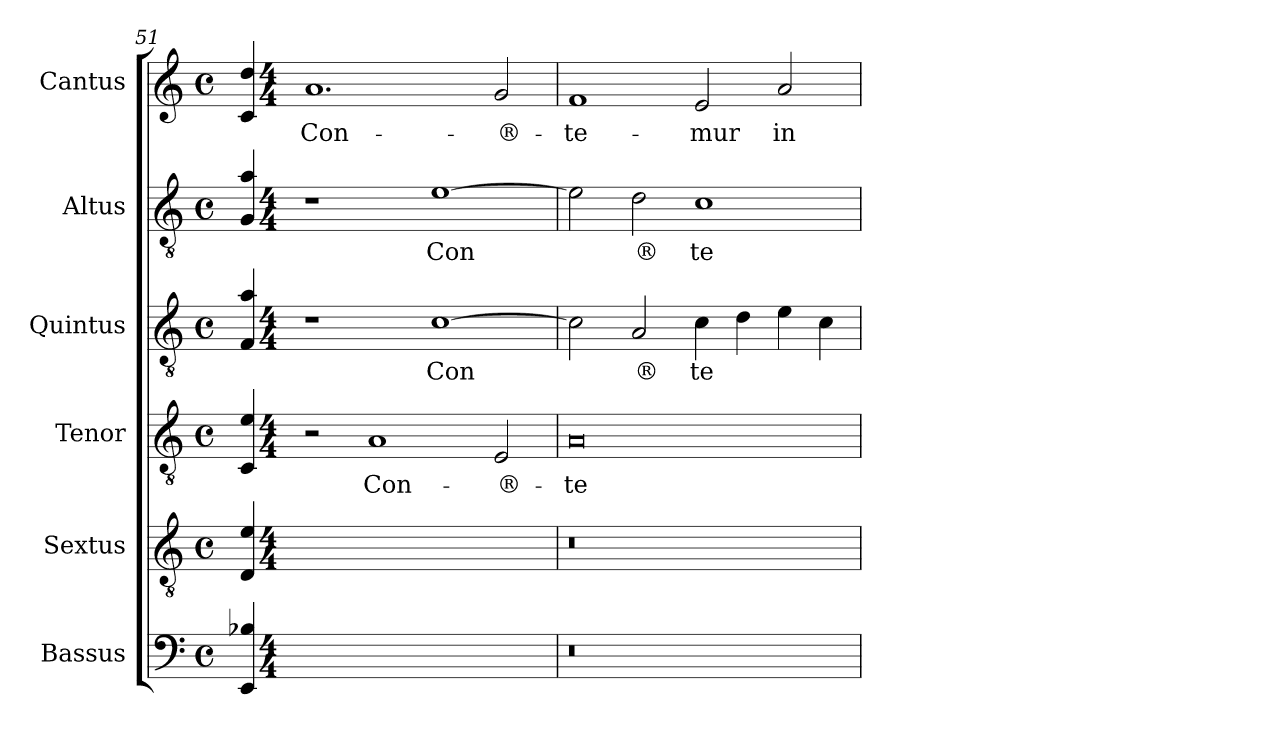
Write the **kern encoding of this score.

**kern	**kern	**kern	**text	**kern	**text	**kern	**text	**kern	**text
*part6	*part5	*part4	*part4	*part3	*part3	*part2	*part2	*part1	*part1
*staff6	*staff5	*staff4	*staff4	*staff3	*staff3	*staff2	*staff2	*staff1	*staff1
*I"Bassus	*I"Sextus	*I"Tenor	*	*I"Quintus	*	*I"Altus	*	*I"Cantus	*
!!LO:PB:g=z
*clefF4	*clefGv2	*clefGv2	*	*clefGv2	*	*clefGv2	*	*clefG2	*
*M4/4	*M4/4	*M4/4	*	*M4/4	*	*M4/4	*	*M4/4	*
*met(c)	*met(c)	*met(c)	*	*met(c)	*	*met(c)	*	*met(c)	*
=51	=51	=51	=51	=51	=51	=51	=51	=51	=51
4B-X/ 4EE/	4e/ 4D/	4e/ 4C/	.	4a/ 4F/	.	4a/ 4G/	.	4dd/ 4c/	.
*M4/4	*M4/4	*M4/4	*	*M4/4	*	*M4/4	*	*M4/4	*
*met(c)	*met(c)	*met(c)	*	*met(c)	*	*met(c)	*	*met(c)	*
!	!	!	!	!	!	!	!	!	!LO:LY:b:cj
0ryy	0ryy	2r	.	1r	.	1r	.	1.a	Con-
!	!	!	!LO:LY:b:cj	!	!	!	!	!	!
.	.	1A	Con-	.	.	.	.	.	.
!	!	!	!	!	!LO:LY:b	!	!LO:LY:b	!	!
.	.	.	.	[>1c	Con	[>1e	Con	.	.
!	!	!	!LO:LY:b:cj	!	!	!	!	!	!LO:LY:b:cj
.	.	2E/	-®-	.	.	.	.	2g/	-®-
=52	=52	=52	=52	=52	=52	=52	=52	=52	=52
!	!	!	!LO:LY:b:cj	!	!	!	!	!	!LO:LY:b:cj
0r	0r	0A	-te-	2c\]	.	2e\]	.	1f	-te-
!	!	!	!	!	!LO:LY:b:cj	!	!LO:LY:b:cj	!	!
.	.	.	.	2A/	®	2d\	®	.	.
!	!	!	!	!	!LO:LY:b:cj	!	!LO:LY:b:cj	!	!LO:LY:b:cj
.	.	.	.	4c\	te	1c	te	2e/	-mur
.	.	.	.	4d\	.	.	.	.	.
!	!	!	!	!	!	!	!	!	!LO:LY:b:cj
.	.	.	.	4e\	.	.	.	2a/	in
.	.	.	.	4c\	.	.	.	.	.
=	=	=	=	=	=	=	=	=	=
*-	*-	*-	*-	*-	*-	*-	*-	*-	*-
